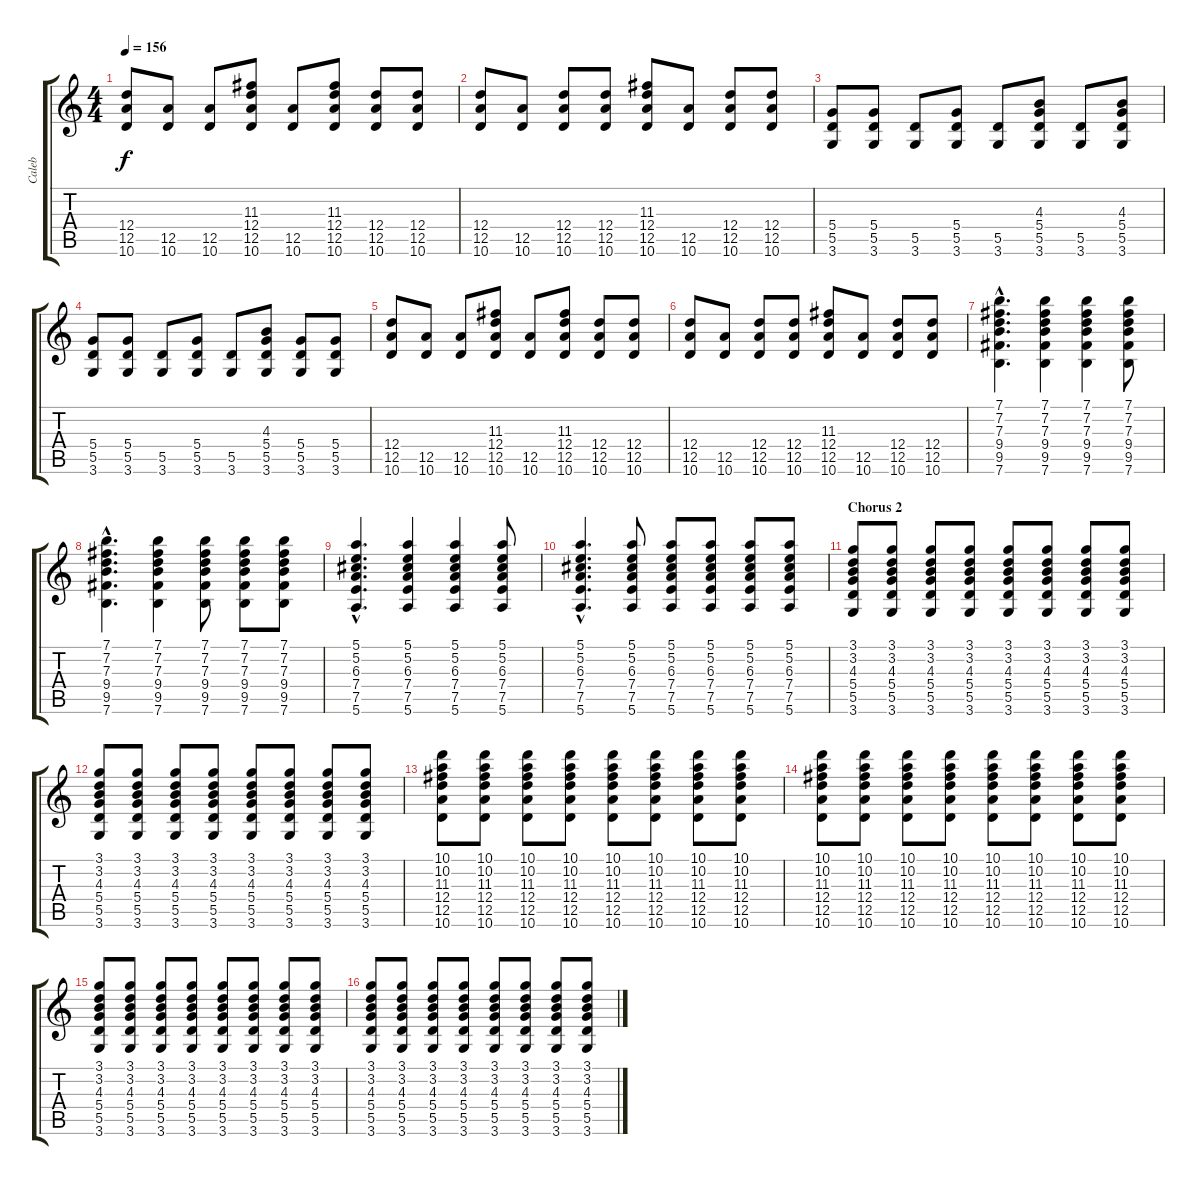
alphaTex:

\track ("Caleb" "Caleb") {instrument overdrivenguitar}
\staff {score tabs}
\tuning (E4 B3 G3 D3 A2 E2) {hide}
\ts (4 4)
\tempo 156
\clef g2
\ks c
(12.4 12.5 10.6).8{dy f} (12.5 10.6).8 (12.5 10.6).8 (11.3 12.4 12.5 10.6).8 (12.5 10.6).8 (11.3 12.4 12.5 10.6).8 (12.4 12.5 10.6).8 (12.4 12.5 10.6).8 |
(12.4 12.5 10.6).8 (12.5 10.6).8 (12.4 12.5 10.6).8 (12.4 12.5 10.6).8 (11.3 12.4 12.5 10.6).8 (12.5 10.6).8 (12.4 12.5 10.6).8 (12.4 12.5 10.6).8 |
(5.4 5.5 3.6).8 (5.4 5.5 3.6).8 (5.5 3.6).8 (5.4 5.5 3.6).8 (5.5 3.6).8 (4.3 5.4 5.5 3.6).8 (5.5 3.6).8 (4.3 5.4 5.5 3.6).8 |
(5.4 5.5 3.6).8 (5.4 5.5 3.6).8 (5.5 3.6).8 (5.4 5.5 3.6).8 (5.5 3.6).8 (4.3 5.4 5.5 3.6).8 (5.4 5.5 3.6).8 (5.4 5.5 3.6).8 |
(12.4 12.5 10.6).8 (12.5 10.6).8 (12.5 10.6).8 (11.3 12.4 12.5 10.6).8 (12.5 10.6).8 (11.3 12.4 12.5 10.6).8 (12.4 12.5 10.6).8 (12.4 12.5 10.6).8 |
(12.4 12.5 10.6).8 (12.5 10.6).8 (12.4 12.5 10.6).8 (12.4 12.5 10.6).8 (11.3 12.4 12.5 10.6).8 (12.5 10.6).8 (12.4 12.5 10.6).8 (12.4 12.5 10.6).8 |
(7.1{hac} 7.2{hac} 7.3{hac} 9.4{hac} 9.5{hac} 7.6{hac}).4{d} (7.1 7.2 7.3 9.4 9.5 7.6).4 (7.1 7.2 7.3 9.4 9.5 7.6).4 (7.1 7.2 7.3 9.4 9.5 7.6).8 |
(7.1{hac} 7.2{hac} 7.3{hac} 9.4{hac} 9.5{hac} 7.6{hac}).4{d} (7.1 7.2 7.3 9.4 9.5 7.6).4 (7.1 7.2 7.3 9.4 9.5 7.6).8 (7.1 7.2 7.3 9.4 9.5 7.6).8 (7.1 7.2 7.3 9.4 9.5 7.6).8 |
(5.1{hac} 5.2{hac} 6.3{hac} 7.4{hac} 7.5{hac} 5.6{hac}).4{d} (5.1 5.2 6.3 7.4 7.5 5.6).4 (5.1 5.2 6.3 7.4 7.5 5.6).4 (5.1 5.2 6.3 7.4 7.5 5.6).8 |
(5.1{hac} 5.2{hac} 6.3{hac} 7.4{hac} 7.5{hac} 5.6{hac}).4{d} (5.1 5.2 6.3 7.4 7.5 5.6).8 (5.1 5.2 6.3 7.4 7.5 5.6).8 (5.1 5.2 6.3 7.4 7.5 5.6).8 (5.1 5.2 6.3 7.4 7.5 5.6).8 (5.1 5.2 6.3 7.4 7.5 5.6).8 |
\section ("" "Chorus 2")
(3.1 3.2 4.3 5.4 5.5 3.6).8 (3.1 3.2 4.3 5.4 5.5 3.6).8 (3.1 3.2 4.3 5.4 5.5 3.6).8 (3.1 3.2 4.3 5.4 5.5 3.6).8 (3.1 3.2 4.3 5.4 5.5 3.6).8 (3.1 3.2 4.3 5.4 5.5 3.6).8 (3.1 3.2 4.3 5.4 5.5 3.6).8 (3.1 3.2 4.3 5.4 5.5 3.6).8 |
(3.1 3.2 4.3 5.4 5.5 3.6).8 (3.1 3.2 4.3 5.4 5.5 3.6).8 (3.1 3.2 4.3 5.4 5.5 3.6).8 (3.1 3.2 4.3 5.4 5.5 3.6).8 (3.1 3.2 4.3 5.4 5.5 3.6).8 (3.1 3.2 4.3 5.4 5.5 3.6).8 (3.1 3.2 4.3 5.4 5.5 3.6).8 (3.1 3.2 4.3 5.4 5.5 3.6).8 |
(10.1 10.2 11.3 12.4 12.5 10.6).8 (10.1 10.2 11.3 12.4 12.5 10.6).8 (10.1 10.2 11.3 12.4 12.5 10.6).8 (10.1 10.2 11.3 12.4 12.5 10.6).8 (10.1 10.2 11.3 12.4 12.5 10.6).8 (10.1 10.2 11.3 12.4 12.5 10.6).8 (10.1 10.2 11.3 12.4 12.5 10.6).8 (10.1 10.2 11.3 12.4 12.5 10.6).8 |
(10.1 10.2 11.3 12.4 12.5 10.6).8 (10.1 10.2 11.3 12.4 12.5 10.6).8 (10.1 10.2 11.3 12.4 12.5 10.6).8 (10.1 10.2 11.3 12.4 12.5 10.6).8 (10.1 10.2 11.3 12.4 12.5 10.6).8 (10.1 10.2 11.3 12.4 12.5 10.6).8 (10.1 10.2 11.3 12.4 12.5 10.6).8 (10.1 10.2 11.3 12.4 12.5 10.6).8 |
(3.1 3.2 4.3 5.4 5.5 3.6).8 (3.1 3.2 4.3 5.4 5.5 3.6).8 (3.1 3.2 4.3 5.4 5.5 3.6).8 (3.1 3.2 4.3 5.4 5.5 3.6).8 (3.1 3.2 4.3 5.4 5.5 3.6).8 (3.1 3.2 4.3 5.4 5.5 3.6).8 (3.1 3.2 4.3 5.4 5.5 3.6).8 (3.1 3.2 4.3 5.4 5.5 3.6).8 |
(3.1 3.2 4.3 5.4 5.5 3.6).8 (3.1 3.2 4.3 5.4 5.5 3.6).8 (3.1 3.2 4.3 5.4 5.5 3.6).8 (3.1 3.2 4.3 5.4 5.5 3.6).8 (3.1 3.2 4.3 5.4 5.5 3.6).8 (3.1 3.2 4.3 5.4 5.5 3.6).8 (3.1 3.2 4.3 5.4 5.5 3.6).8 (3.1 3.2 4.3 5.4 5.5 3.6).8
